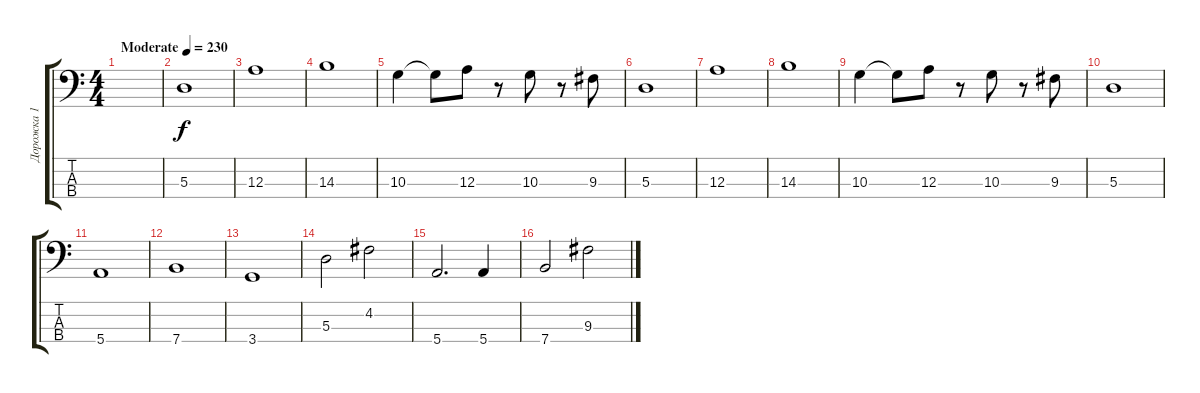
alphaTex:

\track ("Дорожка 1" "Дорожка 1") {instrument electricbasspick}
\staff {score tabs}
\tuning (G2 D2 A1 E1) {hide}
\ts (4 4)
\tempo (230 "Moderate")
\clef f4
\ks c
|
5.3.1 |
12.3.1 |
14.3.1 |
10.3.4 10.3{t}.8 12.3.8 r.8 10.3.8 r.8 9.3.8 |
5.3.1 |
12.3.1 |
14.3.1 |
10.3.4 10.3{t}.8 12.3.8 r.8 10.3.8 r.8 9.3.8 |
5.3.1 |
5.4.1 |
7.4.1 |
3.4.1 |
5.3.2 4.2.2 |
5.4.2{d} 5.4.4 |
7.4.2 9.3.2
